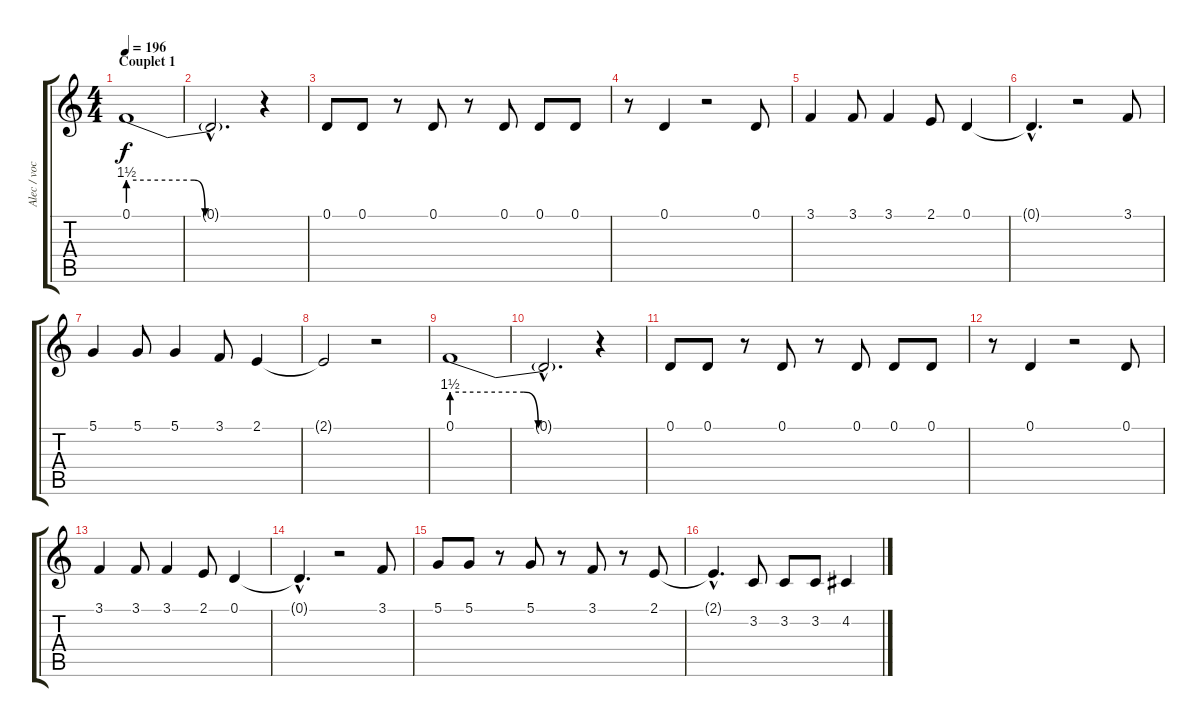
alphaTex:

\track ("Alec / vocals" "Alec / voc") {instrument lead1square}
\staff {score tabs}
\tuning (D4 A3 F3 C3 G2 D2) {hide}
\ts (4 4)
\section ("" "Couplet 1")
\tempo 196
\clef g2
\ks c
0.1{be (custom 0 6 30 6 35 0 60 0)}.1{dy f} |
0.1{hac t}.2{d} r.4 |
0.1.8 0.1.8 r.8 0.1.8 r.8 0.1.8 0.1.8 0.1.8 |
r.8 0.1.4 r.2 0.1.8 |
3.1.4 3.1.8 3.1.4 2.1.8 0.1.4 |
0.1{hac t}.4{d} r.2 3.1.8 |
5.1.4 5.1.8 5.1.4 3.1.8 2.1.4 |
2.1{t}.2 r.2 |
0.1{be (custom 0 6 30 6 36 0 60 0)}.1 |
0.1{hac t}.2{d} r.4 |
0.1.8 0.1.8 r.8 0.1.8 r.8 0.1.8 0.1.8 0.1.8 |
r.8 0.1.4 r.2 0.1.8 |
3.1.4 3.1.8 3.1.4 2.1.8 0.1.4 |
0.1{hac t}.4{d} r.2 3.1.8 |
5.1.8 5.1.8 r.8 5.1.8 r.8 3.1.8 r.8 2.1.8 |
2.1{hac t}.4{d} 3.2.8 3.2.8 3.2.8 4.2.4
